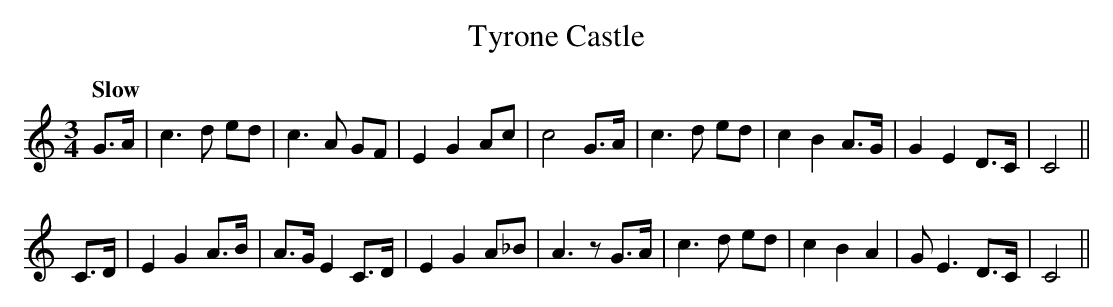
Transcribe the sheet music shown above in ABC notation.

X:1
T:Tyrone Castle
M:3/4
L:1/8
Q:"Slow"
K:C
G>A|c3d ed|c3 A GF|E2G2 Ac|c4 G>A|c3 d ed|c2B2 A>G|G2E2 D>C|C4||
C>D|E2G2 A>B|A>G E2 C>D|E2G2 A_B|A3 zG>A|c3 d ed|c2B2A2|G E3 D>C|C4||
